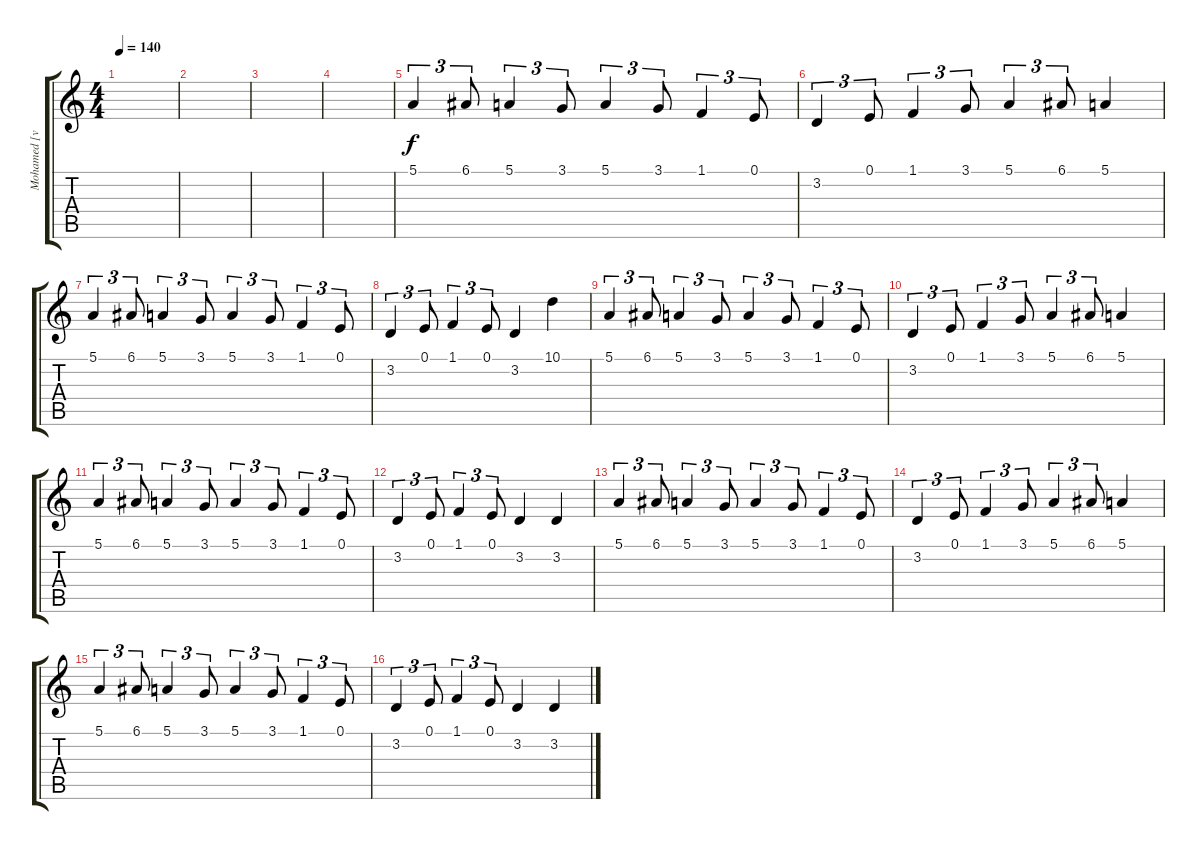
\track ("Mohamed [vioin]" "Mohamed [v") {instrument violin}
\staff {score tabs}
\tuning (E4 B3 G3 D3 A2 E2) {hide}
\ts (4 4)
\tempo 140
\clef g2
\ks c
|
|
|
|
5.1.4{tu (3 2)} 6.1.8{tu (3 2)} 5.1.4{tu (3 2)} 3.1.8{tu (3 2)} 5.1.4{tu (3 2)} 3.1.8{tu (3 2)} 1.1.4{tu (3 2)} 0.1.8{tu (3 2)} |
3.2.4{tu (3 2)} 0.1.8{tu (3 2)} 1.1.4{tu (3 2)} 3.1.8{tu (3 2)} 5.1.4{tu (3 2)} 6.1.8{tu (3 2)} 5.1.4 |
5.1.4{tu (3 2)} 6.1.8{tu (3 2)} 5.1.4{tu (3 2)} 3.1.8{tu (3 2)} 5.1.4{tu (3 2)} 3.1.8{tu (3 2)} 1.1.4{tu (3 2)} 0.1.8{tu (3 2)} |
3.2.4{tu (3 2)} 0.1.8{tu (3 2)} 1.1.4{tu (3 2)} 0.1.8{tu (3 2)} 3.2.4 10.1.4 |
5.1.4{tu (3 2)} 6.1.8{tu (3 2)} 5.1.4{tu (3 2)} 3.1.8{tu (3 2)} 5.1.4{tu (3 2)} 3.1.8{tu (3 2)} 1.1.4{tu (3 2)} 0.1.8{tu (3 2)} |
3.2.4{tu (3 2)} 0.1.8{tu (3 2)} 1.1.4{tu (3 2)} 3.1.8{tu (3 2)} 5.1.4{tu (3 2)} 6.1.8{tu (3 2)} 5.1.4 |
5.1.4{tu (3 2)} 6.1.8{tu (3 2)} 5.1.4{tu (3 2)} 3.1.8{tu (3 2)} 5.1.4{tu (3 2)} 3.1.8{tu (3 2)} 1.1.4{tu (3 2)} 0.1.8{tu (3 2)} |
3.2.4{tu (3 2)} 0.1.8{tu (3 2)} 1.1.4{tu (3 2)} 0.1.8{tu (3 2)} 3.2.4 3.2.4 |
5.1.4{tu (3 2)} 6.1.8{tu (3 2)} 5.1.4{tu (3 2)} 3.1.8{tu (3 2)} 5.1.4{tu (3 2)} 3.1.8{tu (3 2)} 1.1.4{tu (3 2)} 0.1.8{tu (3 2)} |
3.2.4{tu (3 2)} 0.1.8{tu (3 2)} 1.1.4{tu (3 2)} 3.1.8{tu (3 2)} 5.1.4{tu (3 2)} 6.1.8{tu (3 2)} 5.1.4 |
5.1.4{tu (3 2)} 6.1.8{tu (3 2)} 5.1.4{tu (3 2)} 3.1.8{tu (3 2)} 5.1.4{tu (3 2)} 3.1.8{tu (3 2)} 1.1.4{tu (3 2)} 0.1.8{tu (3 2)} |
3.2.4{tu (3 2)} 0.1.8{tu (3 2)} 1.1.4{tu (3 2)} 0.1.8{tu (3 2)} 3.2.4 3.2.4
